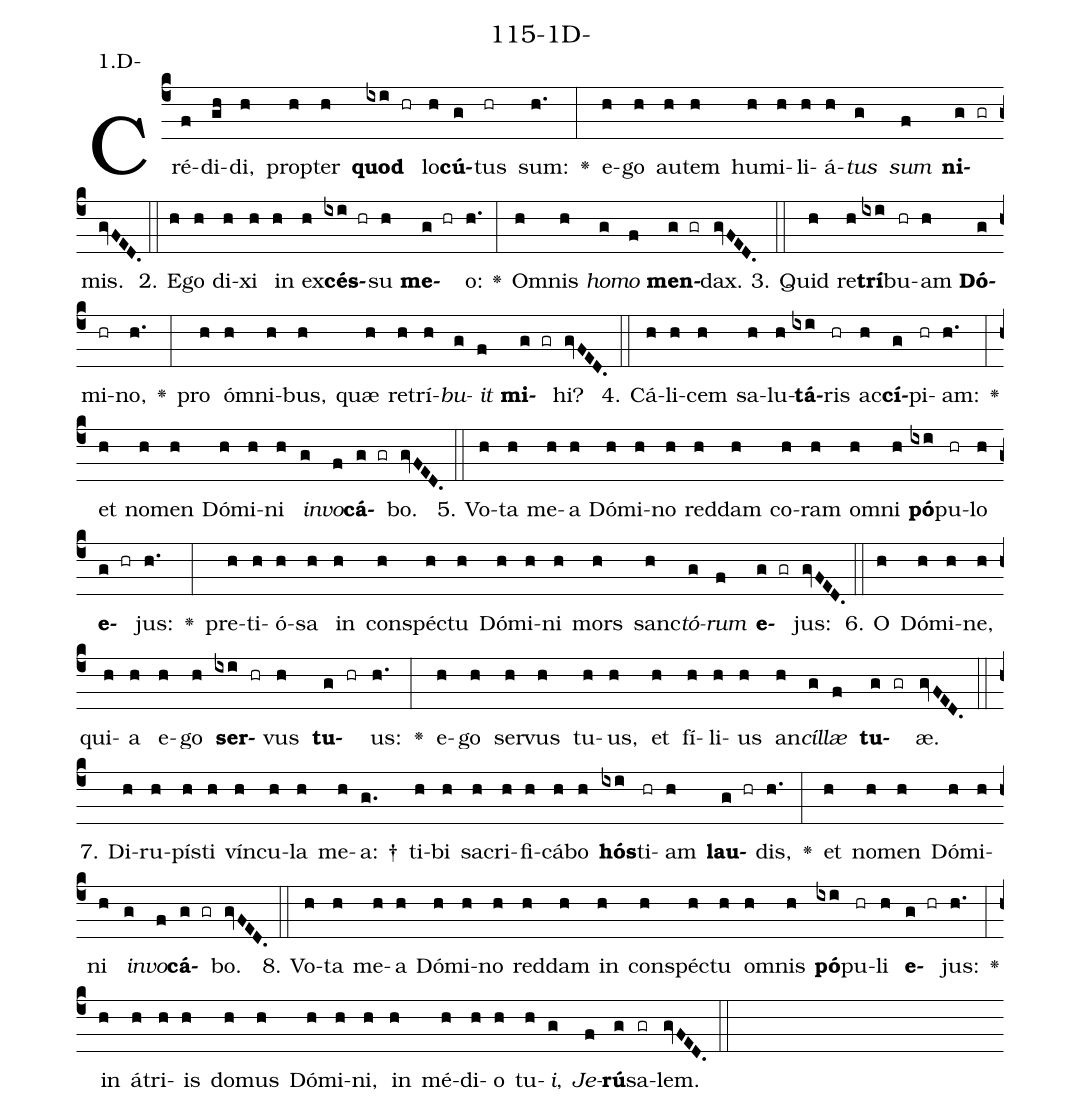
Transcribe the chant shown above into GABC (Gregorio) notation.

name: 115-1D-;
annotation: 1.D-;
%%
(c4)Cré(f)di(gh)di,(h) prop(h)ter(h) <b>quod</b>(ixi hr) lo(h)<b>cú</b>(g)tus(hr) sum:(h.) <v>\greheightstar</v>(:) e(h)go(h) au(h)tem(h) hu(h)mi(h)li(h)á(h)<i>tus</i>(g) <i>sum</i>(f) <b>ni</b>(g gr)mis.(gvFED.) (::)
2. E(h)go(h) di(h)xi(h) in(h) ex(h)<b>cés</b>(ixi hr)su(h) <b>me</b>(g hr)o:(h.) <v>\greheightstar</v>(:) Om(h)nis(h) <i>ho</i>(g)<i>mo</i>(f) <b>men</b>(g gr)dax.(gvFED.) (::)
3. Quid(h) re(h)<b>trí</b>(ixi)bu(hr)am(h) <b>Dó</b>(g)mi(hr)no,(h.) <v>\greheightstar</v>(:) pro(h) óm(h)ni(h)bus,(h) quæ(h) re(h)trí(h)<i>bu</i>(g)<i>it</i>(f) <b>mi</b>(g gr)hi?(gvFED.) (::)
4. Cá(h)li(h)cem(h) sa(h)lu(h)<b>tá</b>(ixi)ris(hr) ac(h)<b>cí</b>(g)pi(hr)am:(h.) <v>\greheightstar</v>(:) et(h) no(h)men(h) Dó(h)mi(h)ni(h) <i>in</i>(g)<i>vo</i>(f)<b>cá</b>(g gr)bo.(gvFED.) (::)
5. Vo(h)ta(h) me(h)a(h) Dó(h)mi(h)no(h) red(h)dam(h) co(h)ram(h) om(h)ni(h) <b>pó</b>(ixi)pu(hr)lo(h) <b>e</b>(g hr)jus:(h.) <v>\greheightstar</v>(:) pre(h)ti(h)ó(h)sa(h) in(h) con(h)spéc(h)tu(h) Dó(h)mi(h)ni(h) mors(h) sanc(h)<i>tó</i>(g)<i>rum</i>(f) <b>e</b>(g gr)jus:(gvFED.) (::)
6. O(h) Dó(h)mi(h)ne,(h) qui(h)a(h) e(h)go(h) <b>ser</b>(ixi hr)vus(h) <b>tu</b>(g hr)us:(h.) <v>\greheightstar</v>(:) e(h)go(h) ser(h)vus(h) tu(h)us,(h) et(h) fí(h)li(h)us(h) an(h)<i>cíl</i>(g)<i>læ</i>(f) <b>tu</b>(g gr)æ.(gvFED.) (::)
7. Di(h)ru(h)pís(h)ti(h) vín(h)cu(h)la(h) me(h)a: †(g.) ti(h)bi(h) sa(h)cri(h)fi(h)cá(h)bo(h) <b>hós</b>(ixi)ti(hr)am(h) <b>lau</b>(g hr)dis,(h.) <v>\greheightstar</v>(:) et(h) no(h)men(h) Dó(h)mi(h)ni(h) <i>in</i>(g)<i>vo</i>(f)<b>cá</b>(g gr)bo.(gvFED.) (::)
8. Vo(h)ta(h) me(h)a(h) Dó(h)mi(h)no(h) red(h)dam(h) in(h) con(h)spéc(h)tu(h) om(h)nis(h) <b>pó</b>(ixi)pu(hr)li(h) <b>e</b>(g hr)jus:(h.) <v>\greheightstar</v>(:) in(h) á(h)tri(h)is(h) do(h)mus(h) Dó(h)mi(h)ni,(h) in(h) mé(h)di(h)o(h) tu(h)<i>i</i>,(g) <i>Je</i>(f)<b>rú</b>(g)sa(gr)lem.(gvFED.) (::)
